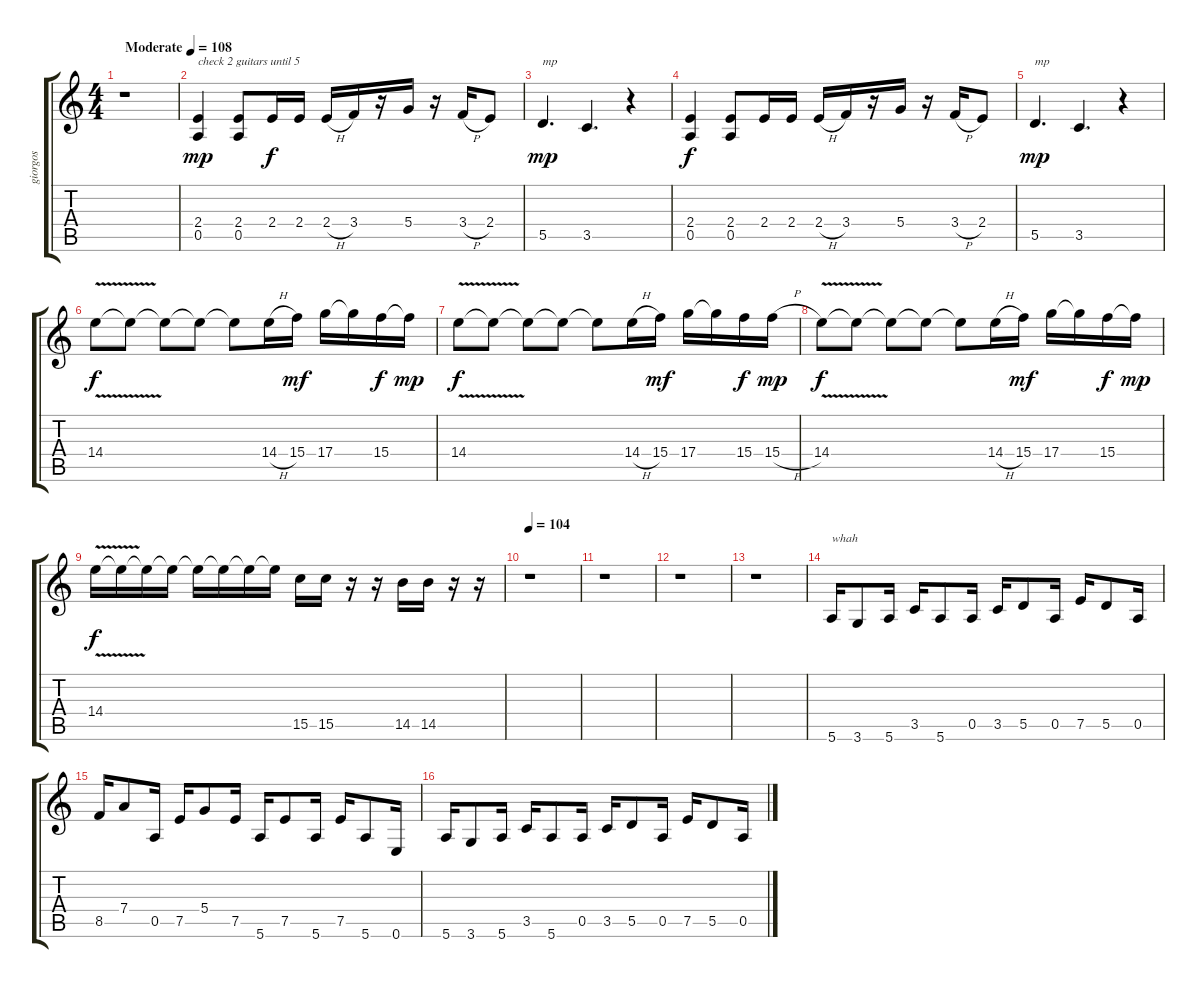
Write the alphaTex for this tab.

\track ("giorgos" "giorgos") {instrument overdrivenguitar}
\staff {score tabs}
\tuning (E4 B3 G3 D3 A2 E2) {hide}
\ts (4 4)
\tempo (108 "Moderate")
\clef g2
\ks c
r.1{dy mp instrument overdrivenguitar} |
(2.4 0.5).4{txt "check 2 guitars until 5"} (2.4 0.5).8 2.4.16{dy f} 2.4.16 2.4{h}.16 3.4.16 r.16 5.4.16 r.16 3.4{h}.16 2.4.8 |
5.5.4{d txt "mp" dy mp} 3.5.4{d} r.4 |
(2.4 0.5).4{dy f} (2.4 0.5).8 2.4.16 2.4.16 2.4{h}.16 3.4.16 r.16 5.4.16 r.16 3.4{h}.16 2.4.8 |
5.5.4{d txt "mp" dy mp} 3.5.4{d} r.4 |
14.4{v}.8{dy f} 14.4{t}.8 14.4{t}.8 14.4{t}.8 14.4{t}.8 14.4{h}.16 15.4.16{dy mf} 17.4.16 17.4{t}.16 15.4.16{dy f} 15.4{t}.16{dy mp} |
14.4{v}.8{dy f} 14.4{t}.8 14.4{t}.8 14.4{t}.8 14.4{t}.8 14.4{h}.16 15.4.16{dy mf} 17.4.16 17.4{t}.16 15.4.16{dy f} 15.4{h}.16{dy mp} |
14.4{v}.8{dy f} 14.4{t}.8 14.4{t}.8 14.4{t}.8 14.4{t}.8 14.4{h}.16 15.4.16{dy mf} 17.4.16 17.4{t}.16 15.4.16{dy f} 15.4{t}.16{dy mp} |
14.4{v}.16{dy f} 14.4{t}.16 14.4{t}.16 14.4{t}.16 14.4{t}.16 14.4{t}.16 14.4{t}.16 14.4{t}.16 15.5.16 15.5.16 r.16 r.16 14.5.16 14.5.16 r.16 r.16 |
\tempo 104
r.1 |
r.1 |
r.1 |
r.1 |
5.6.16{txt "whah"} 3.6.8 5.6.16 3.5.16 5.6.8 0.5.16 3.5.16 5.5.8 0.5.16 7.5.16 5.5.8 0.5.16 |
8.5.16 7.4.8 0.5.16 7.5.16 5.4.8 7.5.16 5.6.16 7.5.8 5.6.16 7.5.16 5.6.8 0.6.16 |
5.6.16 3.6.8 5.6.16 3.5.16 5.6.8 0.5.16 3.5.16 5.5.8 0.5.16 7.5.16 5.5.8 0.5.16
